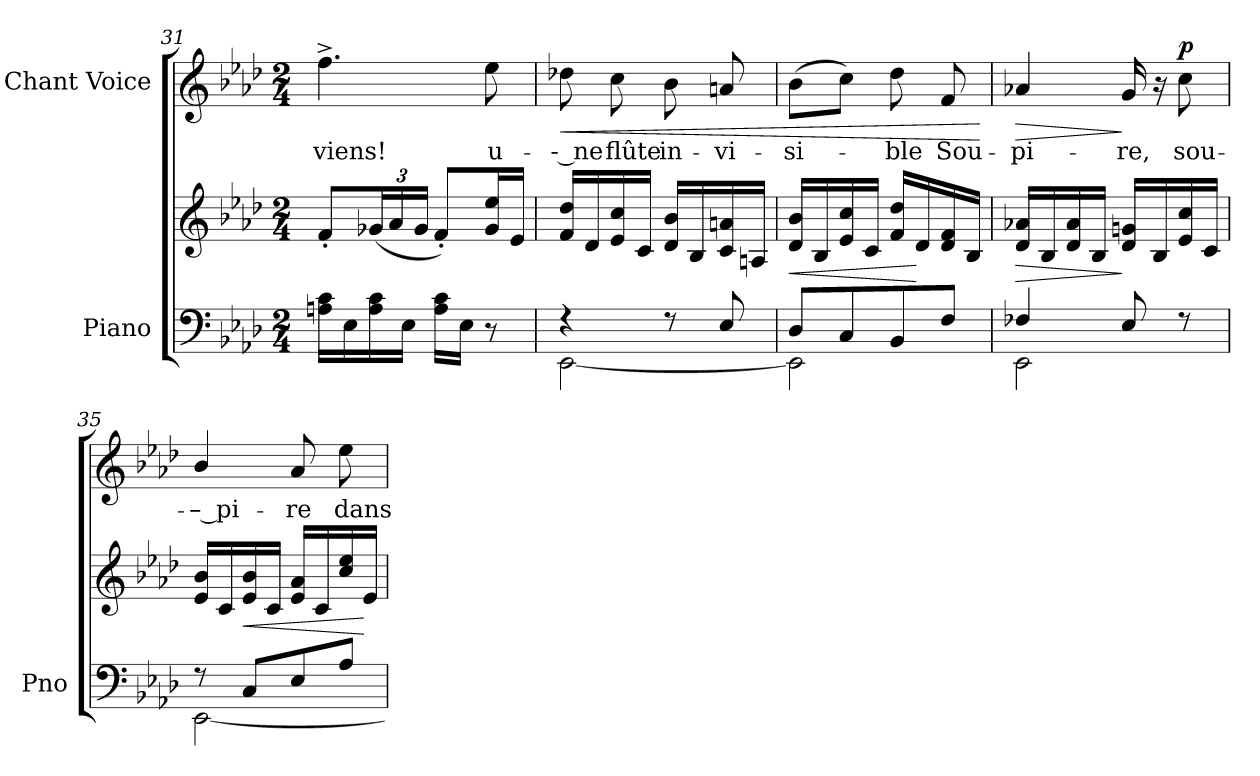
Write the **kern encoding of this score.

**kern	**kern	**dynam	**kern	**text	**dynam
*part2	*part2	*part2	*part1	*part1	*part1
*staff3	*staff2	*staff2/3	*staff1	*staff1	*staff1
*I"Piano	*	*	*I"Chant Voice	*	*
*I'Pno	*	*	*	*	*
!!LO:LB:g=z
*clefF4	*clefG2	*	*clefG2	*	*
*k[b-e-a-d-]	*k[b-e-a-d-]	*	*k[b-e-a-d-]	*	*
*M2/4	*M2/4	*	*M2/4	*	*
=31	=31	=31	=31	=31	=31
!	!	!	!	!LO:LY:b	!
16An\ 16c\LL	8f'/L	.	4.ff^\	viens!	.
16E-\	.	.	.	.	.
16A\ 16c\	(24g-X/L	.	.	.	.
.	24a-/	.	.	.	.
16E-\JJ	.	.	.	.	.
.	24g-/JJ	.	.	.	.
16A\ 16c\LL	8f'/L)	.	.	.	.
16E-\JJ	.	.	.	.	.
!	!	!	!	!LO:LY:b	!
8r	16g-/ 16ee-/L	.	8ee-\	u-	.
.	16e-/JJ	.	.	.	.
!!LO:PB:g=z
=32	=32	=32	=32	=32	=32
*^	*	*	*	*	*
!	!	!	!	!	!LO:LY:b	!LO:HP:b
4r	[2EE-\	16f/ 16dd-/LL	.	8dd-X\	-- ne	<
.	.	16d-/	.	.	.	.
!	!	!	!	!	!LO:LY:b	!
.	.	16e-/ 16cc/	.	8cc\	flûte	.
.	.	16c/JJ	.	.	.	.
!	!	!	!	!	!LO:LY:b	!
8r	.	16d-/ 16b-/LL	.	8b-\	in-	.
.	.	16B-/	.	.	.	.
!	!	!	!	!	!LO:LY:b	!
8E-/	.	16c/ 16an/	.	8an/	-vi-	.
.	.	16An/JJ	.	.	.	.
=33	=33	=33	=33	=33	=33	=33
!	!	!	!LO:HP:b	!	!LO:LY:b	!
8D-/L	2EE-\]	16d-/ 16b-/LL	<	(8b-\L	-si-	.
.	.	16B-/	.	.	.	.
8C/	.	16e-/ 16cc/	.	8cc\J)	.	.
.	.	16c/JJ	.	.	.	.
!	!	!	!	!	!LO:LY:b	!
8BB-/	.	16f/ 16dd-/LL	.	8dd-\	-ble	.
.	.	16d-/	[	.	.	.
!	!	!	!	!	!LO:LY:b	!
8F/J	.	16d-/ 16f/	.	8f/	Sou-	.
.	.	16B-/JJ	.	.	.	.
*v	*v	*	*	*	*	*
.	.	.	.	.	[
=34	=34	=34	=34	=34	=34
*^	*	*	*	*	*
!	!	!	!LO:HP:b	!	!LO:LY:b	!LO:HP:b
4F-X/	2EE-\	16d-/ 16a-X/LL	>	4a-X/	-pi-	>
.	.	16B-/	.	.	.	.
.	.	16d-/ 16a-/	.	.	.	.
.	.	16B-/JJ	.	.	.	.
!	!	!	!	!	!LO:LY:b	!
8E-/	.	16d-/ 16gn/LL	]	16g/	-re,	]
.	.	16B-/	.	16r	.	.
!	!	!	!	!	!LO:LY:b	!LO:DY:a
8r	.	16e-/ 16cc/	.	8cc\	sou-	p
.	.	16c/JJ	.	.	.	.
!!LO:LB:g=z
=35	=35	=35	=35	=35	=35	=35
!	!	!	!	!	!LO:LY:b	!
8r	[2EE-\	16e-/ 16b-/LL	.	4b-/	-– pi-	.
.	.	16c/	.	.	.	.
!	!	!	!LO:HP:b	!	!	!
8C/L	.	16e-/ 16b-/	<	.	.	.
.	.	16c/JJ	.	.	.	.
!	!	!	!	!	!LO:LY:b	!
8E-/	.	16e-/ 16a-/LL	.	8a-/	-re	.
.	.	16c/	.	.	.	.
!	!	!	!	!	!LO:LY:b	!
8A-/J	.	16cc/ 16ee-/	.	8ee-\	dans	.
.	.	16e-/JJ	[	.	.	.
*v	*v	*	*	*	*	*
=	=	=	=	=	=
*-	*-	*-	*-	*-	*-
